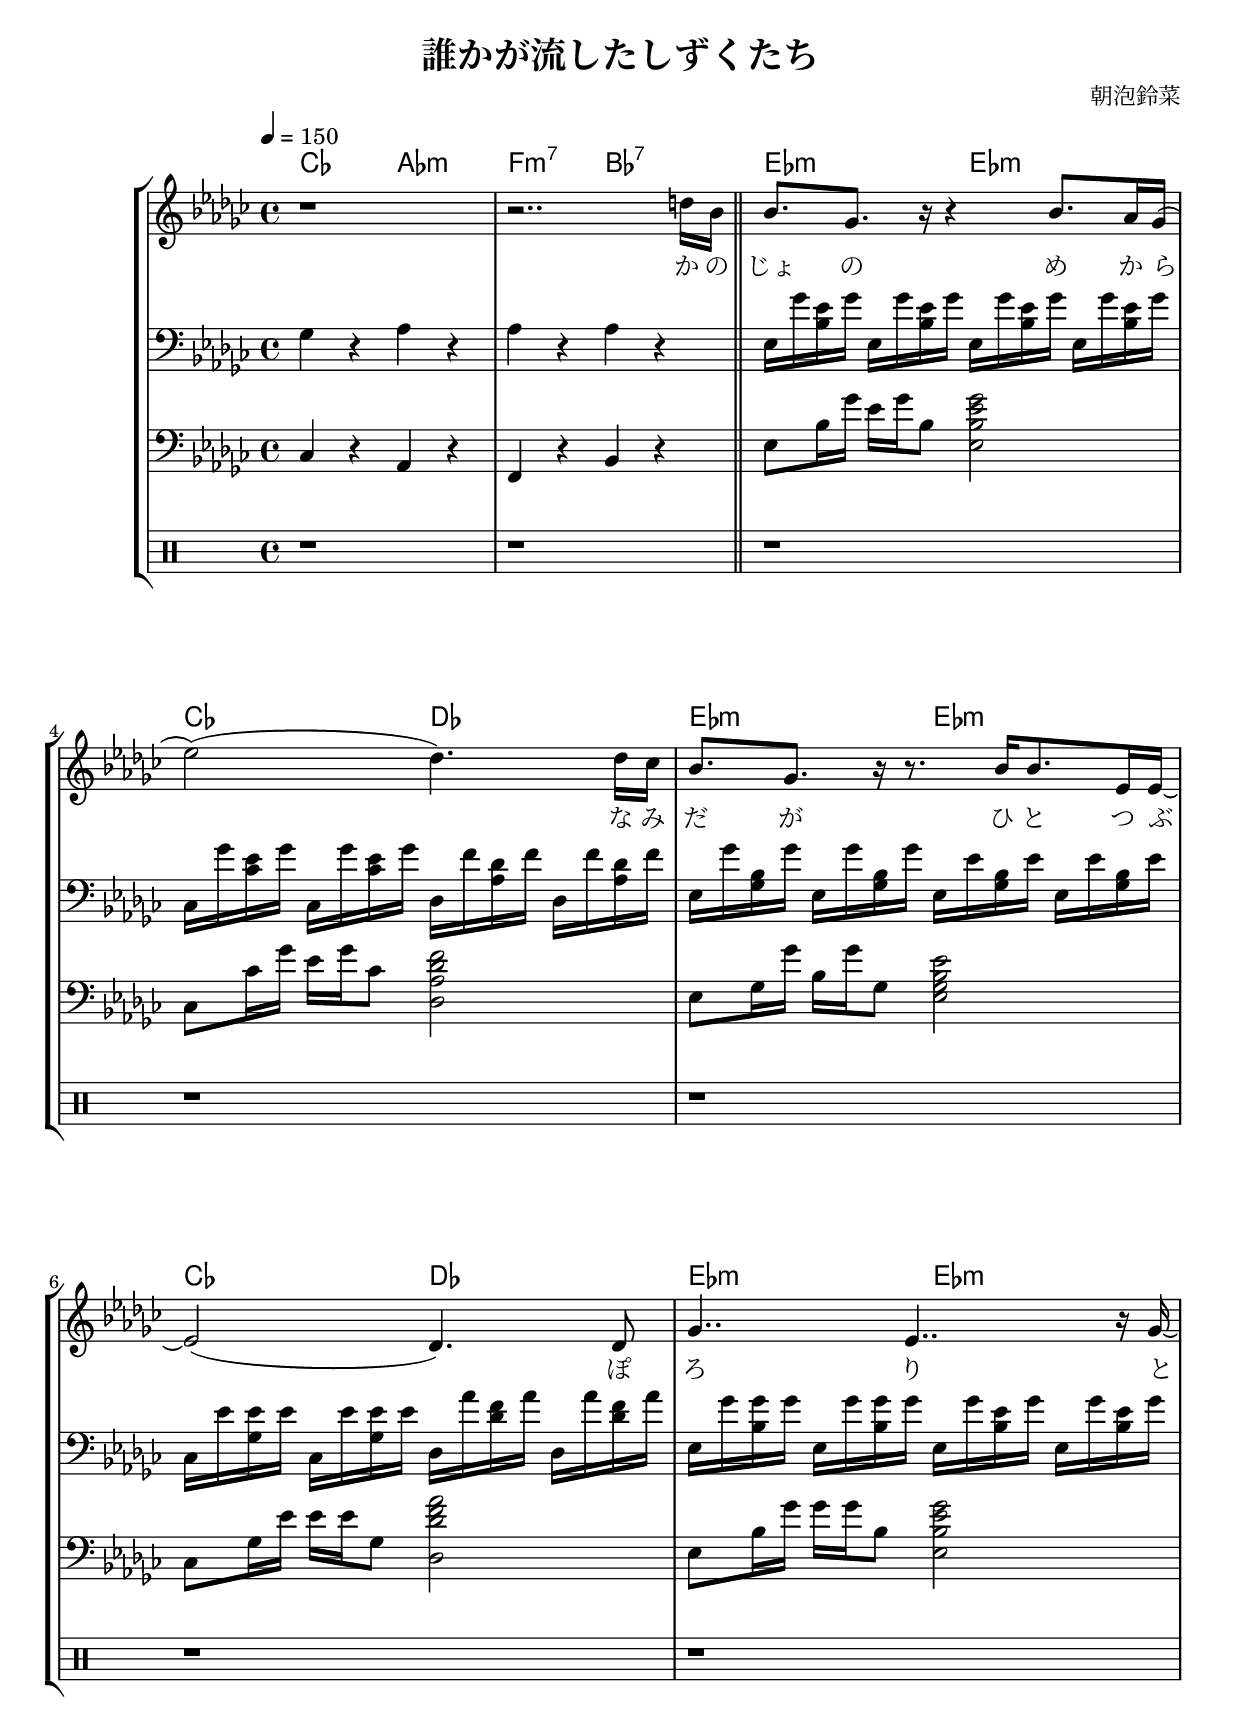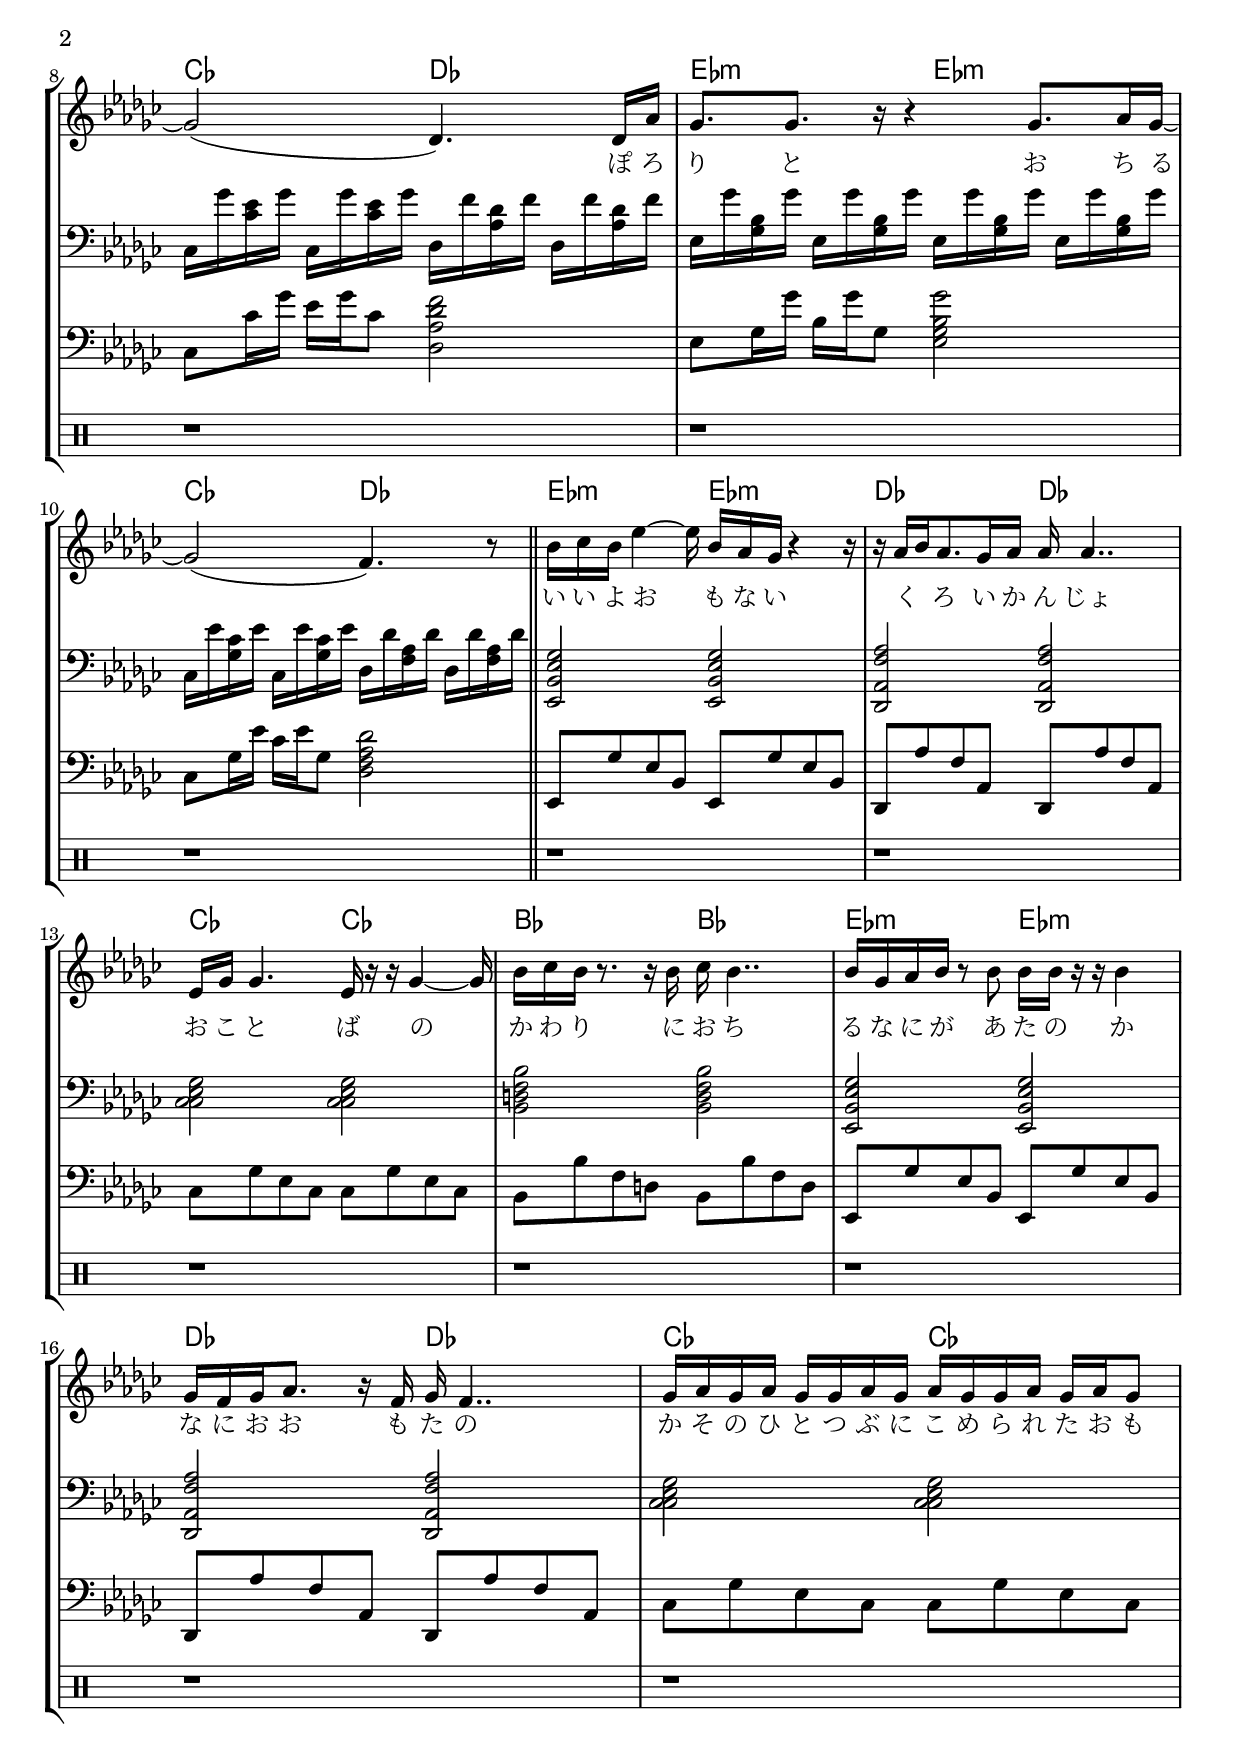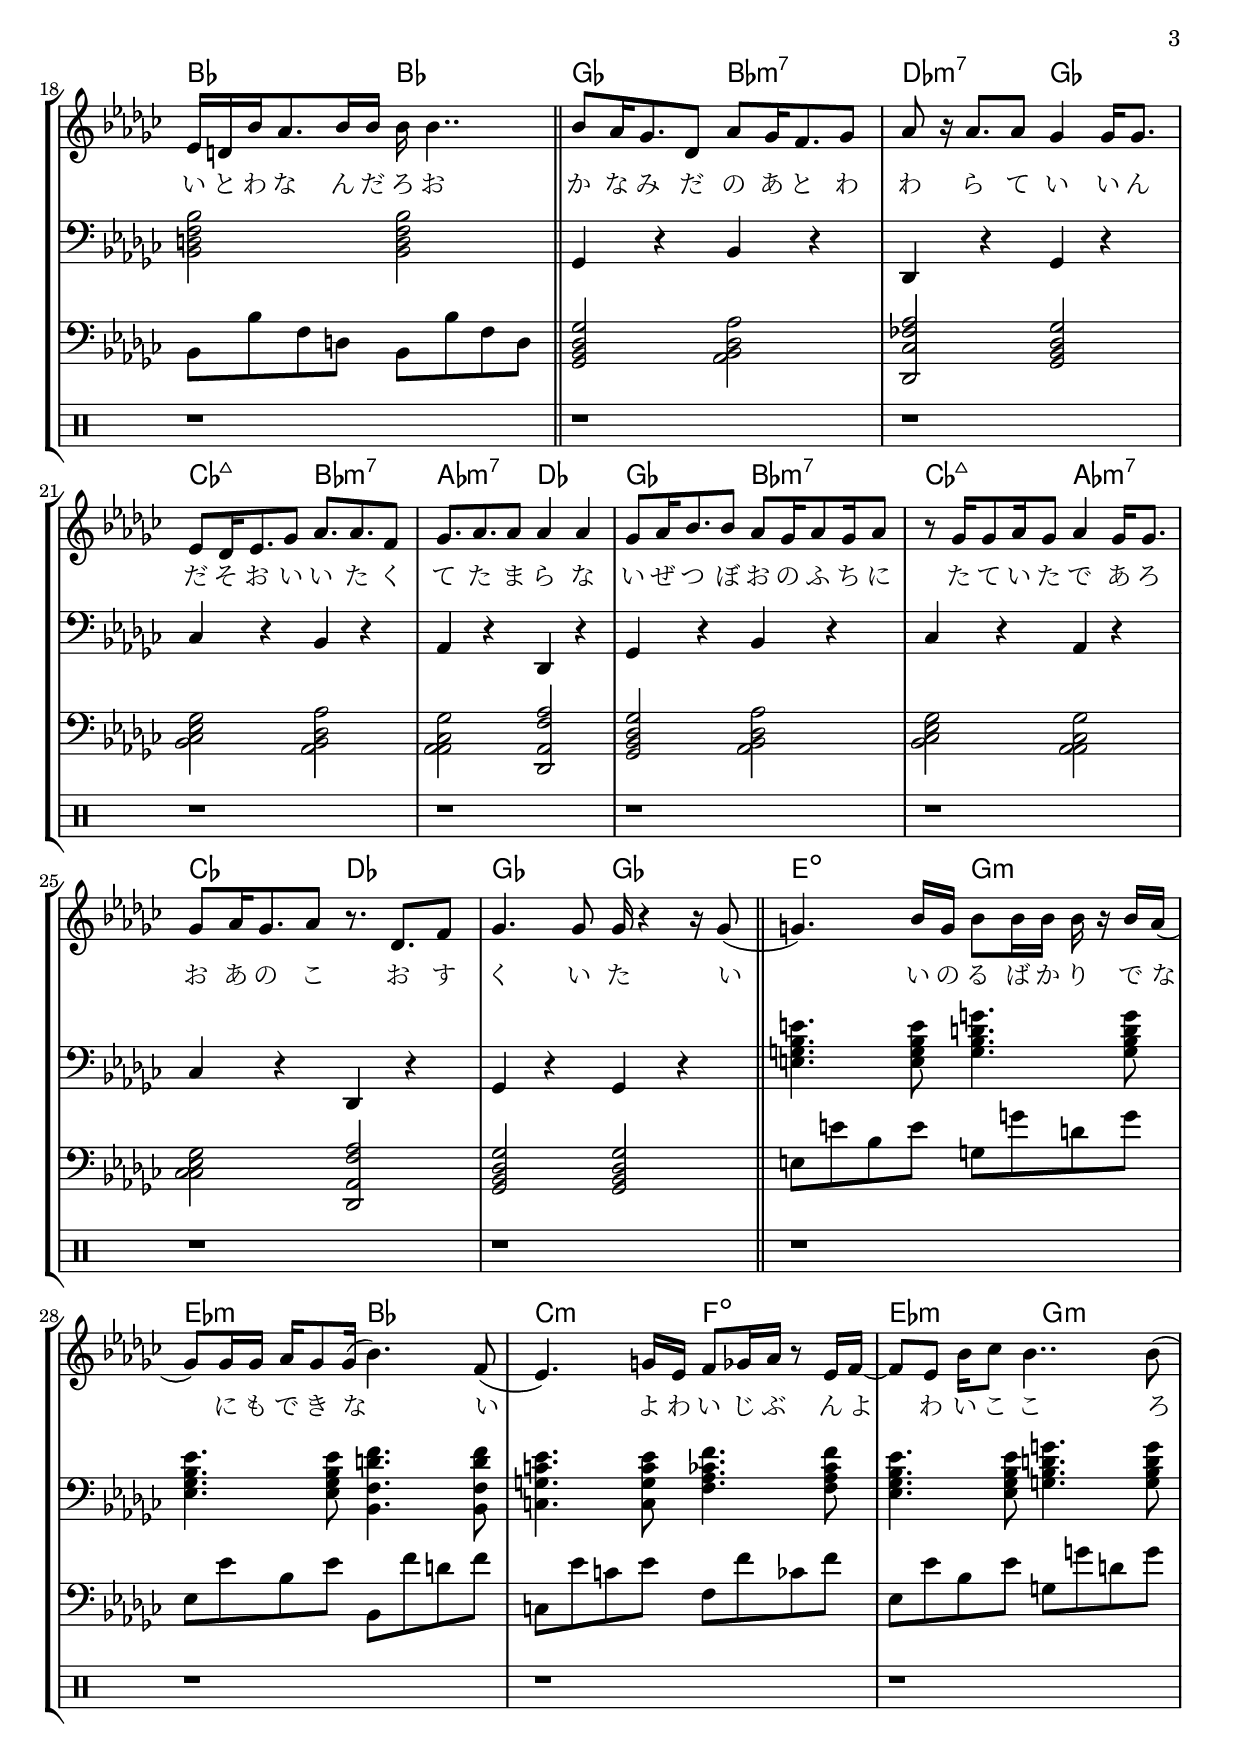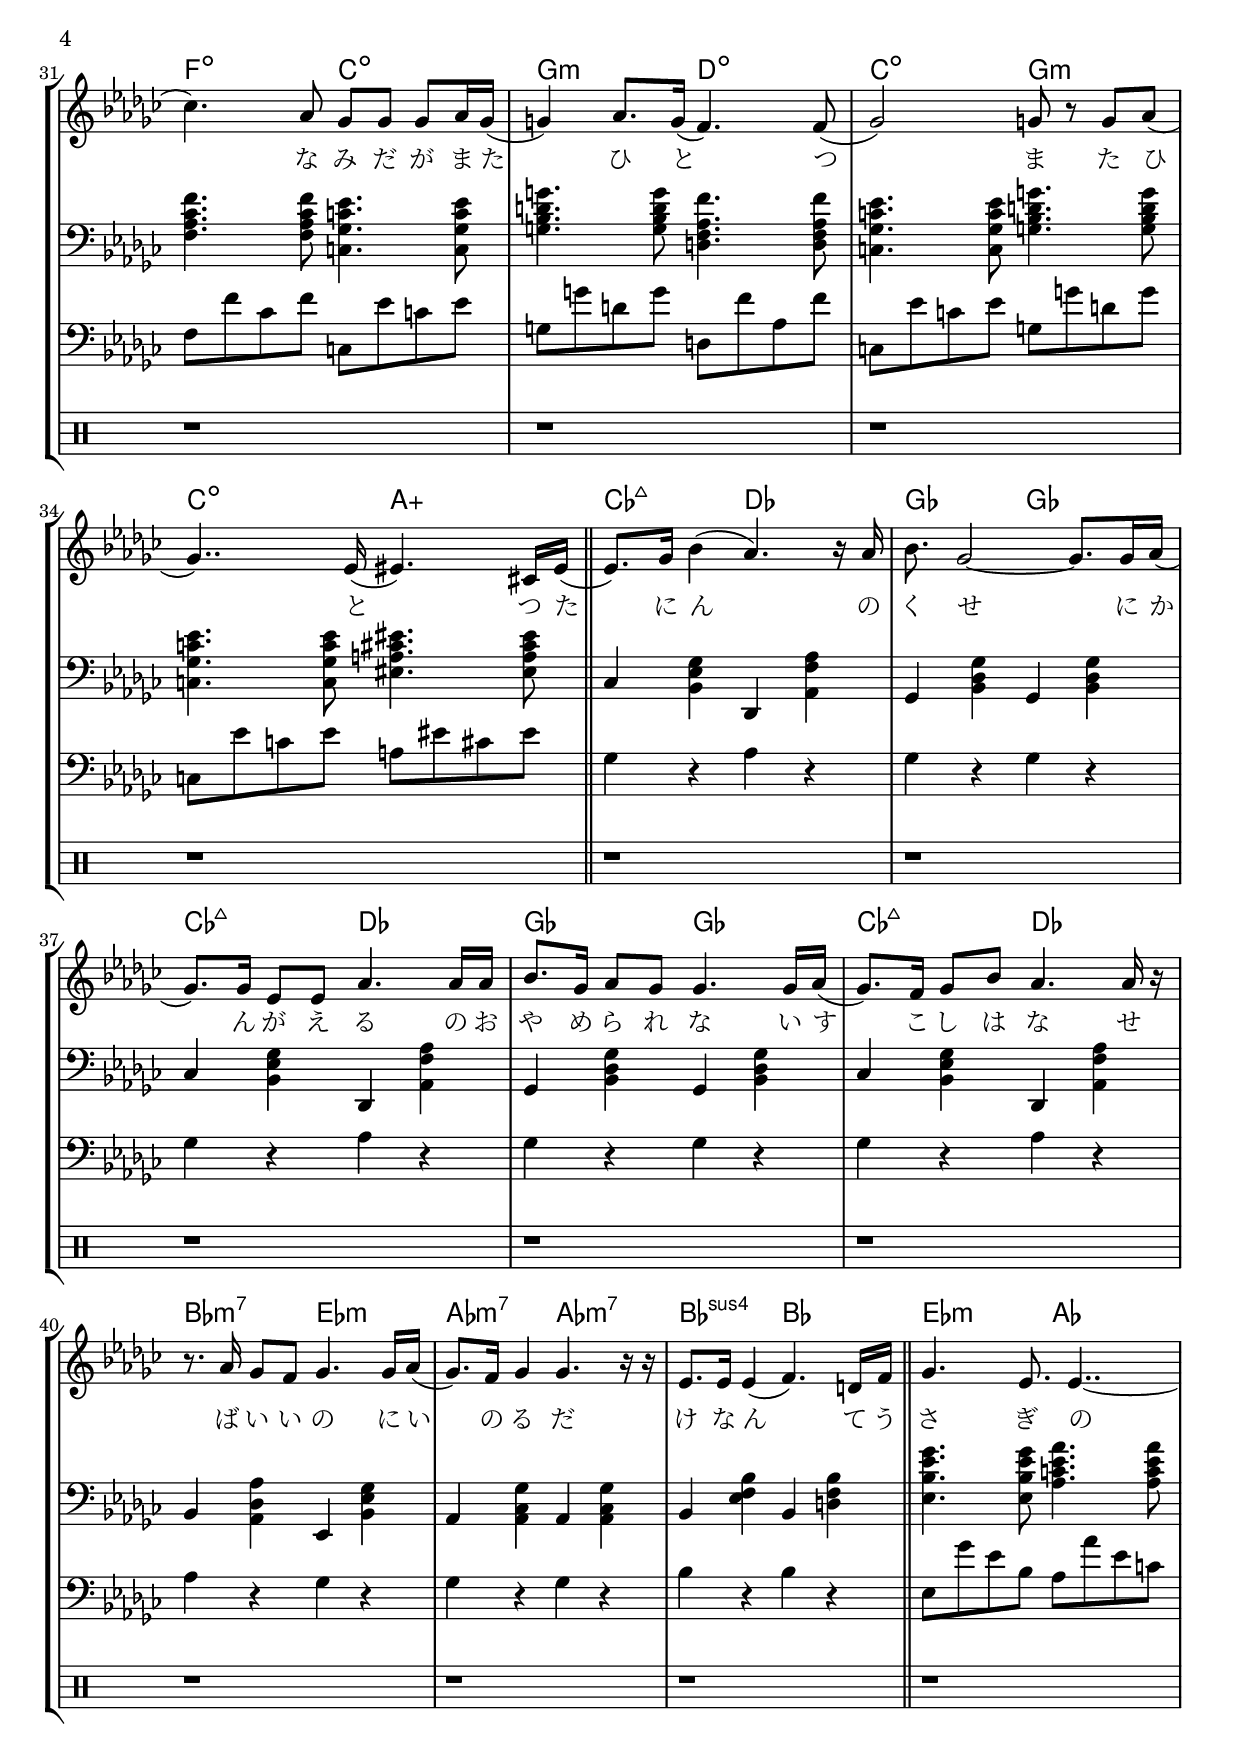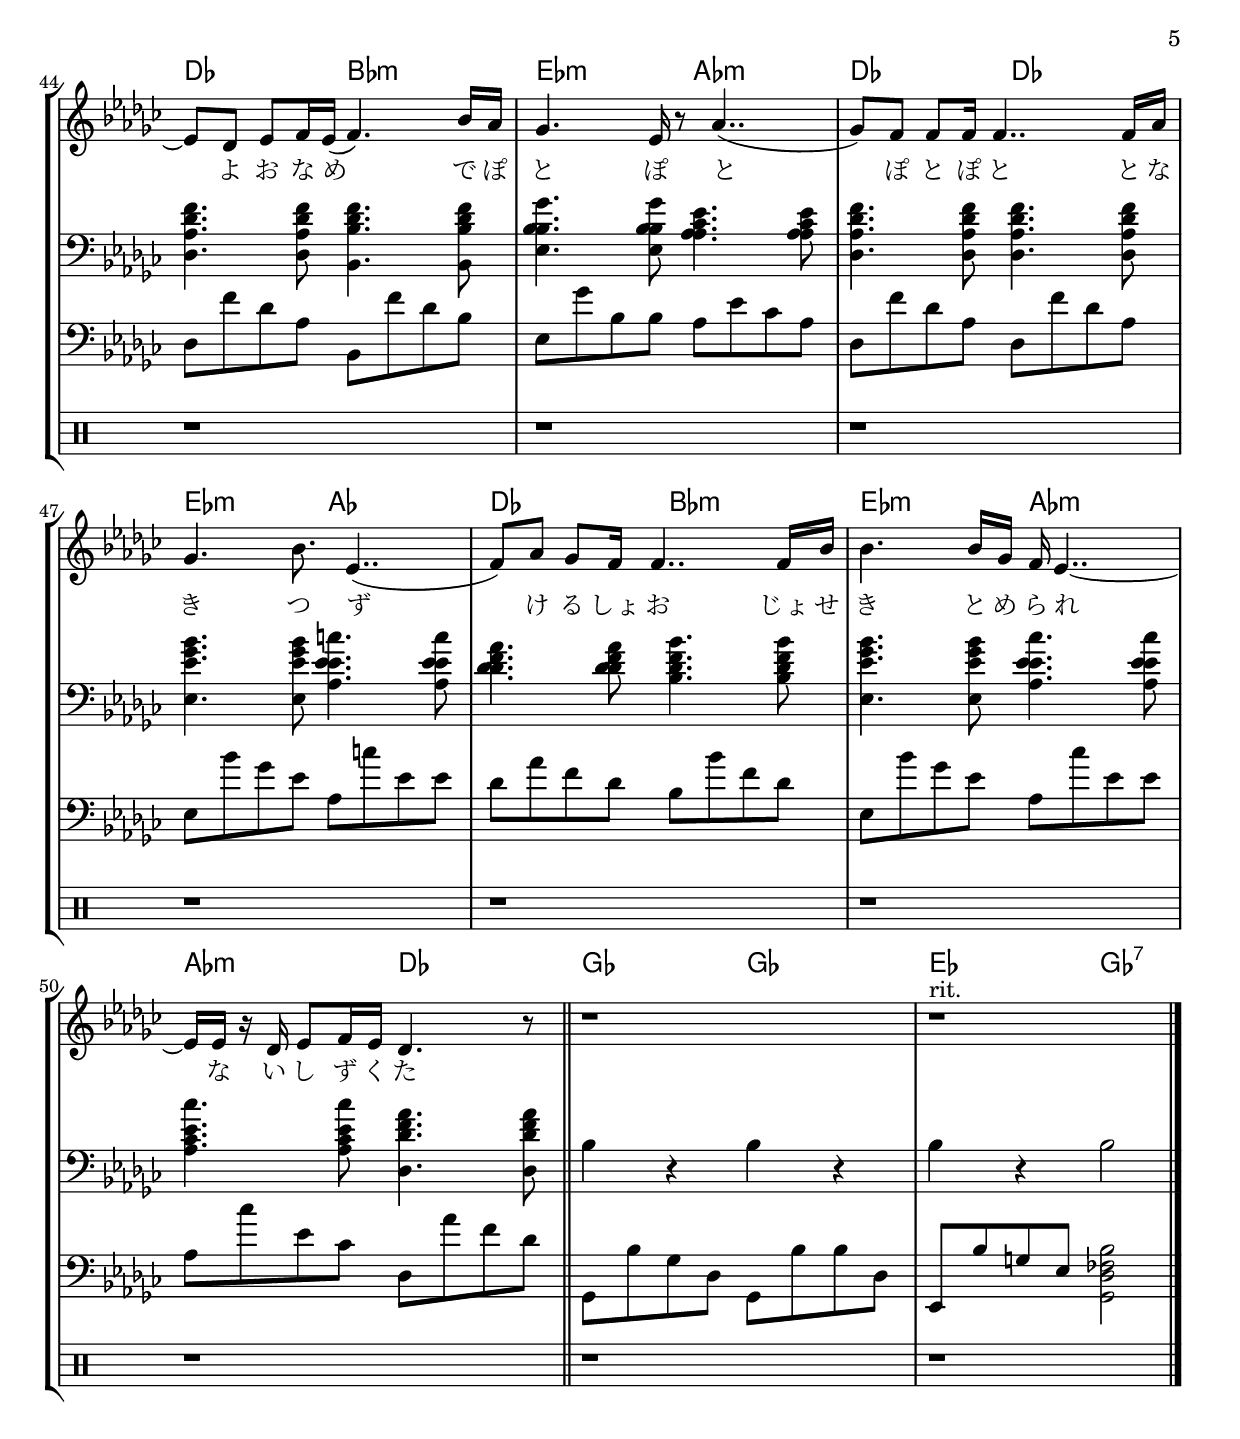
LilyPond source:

\version "2.12.1"

\header {
	title = \markup {誰かが流したしずくたち}
	composer = \markup \center-column {朝泡鈴菜}
}

harmony = \chordmode {
	ces2 as:m f:min7 bes:7 

	es:m es:m ces des es:m es:m ces des es:m es:m ces des es:m es:m ces des 

	es:m es:m des des ces ces bes bes es:m es:m des des ces ces bes bes 

	ges bes:min7 des:min7 ges ces:maj7 bes:min7 as:min7 des ges bes:min7 ces:maj7 as:min7 ces des ges ges 

	e:dim g:m es:m bes c:m f:dim es:m g:m f:dim c:dim g:m d:dim c:dim g:m c:dim a:aug 

	ces:maj7 des ges ges ces:maj7 des ges ges ces:maj7 des bes:min7 es:m as:min7 as:min7 bes:sus4 bes 

	es:m as des bes:m es:m as:m des des es:m as des bes:m es:m as:m as:m des 

	ges ges es ges:7 
}

melody = {
	\key ges \major
	\tempo 4 = 150
	r1 | r2.. 
	\set Staff.midiInstrument = #"fss0.29"
	d''16  bes'16 
	bes'8.  ges'8.  r16  r4  bes'8.  as'16  ges'16 
	(es''2)  (des''4.)  des''16  ces''16 
	bes'8.  ges'8.  r16  r8.  bes'16  bes'8.  es'16  es'16~ 
	es'2  (des'4.)  des'8 
	ges'4..  es'4..  r16  ges'16~ 
	ges'2  (des'4.)  des'16  as'16 
	ges'8.  ges'8.  r16  r4  ges'8.  as'16  ges'16~ 
	ges'2  (f'4.)  	r8 	\set Staff.midiInstrument = #"fss0.29"
	 bes'16  ces''16  bes'16  es''4~es''16  bes'16  as'16  ges'16  r4~r16 
	r16  as'16  bes'16  as'8.  ges'16  as'16  as'16  as'4.. 
	es'16  ges'16  ges'4.  es'16  r16  r16  ges'4~ges'16 
	bes'16  ces''16  bes'16  r8.  r16  bes'16  ces''16  bes'4.. 
	bes'16  ges'16  as'16  bes'16  r8  bes'8  bes'16  bes'16  r16  r16  bes'4 
	ges'16  f'16  ges'16  as'8.  r16  f'16  ges'16  f'4.. 
	ges'16  as'16  ges'16  as'16  ges'16  ges'16  as'16  ges'16  as'16  ges'16  ges'16  as'16  ges'16  as'16  ges'8 
	es'16  d'16  bes'16  as'8.  bes'16  bes'16  bes'16  bes'4..
	\set Staff.midiInstrument = #"fss0.29"
	 bes'8  as'16  ges'8.  des'8  as'8  ges'16  f'8.  ges'8 
	as'8  r16  as'8.  as'8  ges'4  ges'16  ges'8. 
	es'8  des'16  es'8.  ges'8  as'8.  as'8.  f'8 
	ges'8.  as'8.  as'8  as'4  as'4 
	ges'8  as'16  bes'8.  bes'8  as'8  ges'16  as'8  ges'16  as'8 
	r8  ges'16  ges'8  as'16  ges'8  as'4  ges'16  ges'8. 
	ges'8  as'16  ges'8.  as'8  r8.  des'8.  f'8 
	ges'4.  ges'8  ges'16  	r4~r16 	\set Staff.midiInstrument = #"fss0.29"
	ges'8 
	(g'4.)  bes'16  g'16  bes'8  bes'16  bes'16  bes'16  r16  bes'16  as'16 
	(ges'8)  ges'16  ges'16  as'16  ges'8  ges'16  (bes'4.)  f'8 
	(es'4.)  g'16  es'16  f'8  ges'16  as'16  r8  es'16  f'16~ 
	f'8  es'8  bes'16  ces''8  bes'4..  bes'8 
	(ces''4.)  as'8  ges'8  ges'8  ges'8  as'16  ges'16 
	(g'4)  as'8.  g'16  (f'4.)  f'8 
	(ges'2)  g'8  r8  g'8  as'8 
	(ges'4..)  es'16  (eis'4.)  	\set Staff.midiInstrument = #"fss0.29"
	cis'16  eis'16 
	(es'8.)  ges'16  bes'4  (as'4.)  r16  as'16 
	bes'8.  ges'2~ges'8.  ges'16  as'16 
	(ges'8.)  ges'16  es'8  es'8  as'4.  as'16  as'16 
	bes'8.  ges'16  as'8  ges'8  ges'4.  ges'16  as'16 
	(ges'8.)  f'16  ges'8  bes'8  as'4.  as'16  r16 
	r8.  as'16  ges'8  f'8  ges'4.  ges'16  as'16 
	(ges'8.)  f'16  ges'4  ges'4.  r16  r16 
	es'8.  es'16  es'4  (f'4.)  	\set Staff.midiInstrument = #"fss0.29"
	d'16  f'16 
	ges'4.  es'8.  es'4..~ 
	es'8  des'8  es'8  f'16  es'16  (f'4.)  bes'16  as'16 
	ges'4.  es'16  r8  as'4.. 
	(ges'8)  f'8  f'8  f'16  f'4..  f'16  as'16 
	ges'4.  bes'8.  es'4.. 
	(f'8)  as'8  ges'8  f'16  f'4..  f'16  bes'16 
	bes'4.  bes'16  ges'16  f'16  es'4..~ 
	es'16  es'16  r16  des'16  es'8  f'16  es'16  des'4.  	r8 	r1 | r1^"rit." \bar "|."
}

words = \lyricmode {
	
	か  の  じょ  の  め  か  ら  な  み  だ  が  ひ  と  つ  ぶ  ぽ  ろ  り  と  ぽ  ろ  り  と  お  ち  る  
	い  い  よ  お  も  な  い  く  ろ  い  か  ん  じょ  お  こ  と  ば  の  か  わ  り  に  お  ち  る  な  に  が  あ  た  の  か  な  に  お  お  も  た  の  か  そ  の  ひ  と  つ  ぶ  に  こ  め  ら  れ  た  お  も  い  と  わ  な  ん  だ  ろ  お  か  
	な  み  だ  の  あ  と  わ  わ  ら  て  い  い  ん  だ  そ  お  い  い  た  く  て  た  ま  ら  な  い  ぜ  つ  ぼ  お  の  ふ  ち  に  た  て  い  た  で  あ  ろ  お  あ  の  こ  お  す  く  い  た  い  
	い  の  る  ば  か  り  で  な  に  も  で  き  な  い  よ  わ  い  じ  ぶ  ん  よ  わ  い  こ  こ  ろ  な  み  だ  が  ま  た  ひ  と  つ  ま  た  ひ  と  つ  
	た  に  ん  の  く  せ  に  か  ん  が  え  る  の  お  や  め  ら  れ  な  い  す  こ  し  は  な  せ  ば  い  い  の  に  い  の  る  だ  け  な  ん  て  
	う  さ  ぎ  の  よ  お  な  め  で  ぽ  と  ぽ  と  ぽ  と  ぽ  と  と  な  き  つ  ず  け  る  しょ  お  じょ  せ  き  と  め  ら  れ  な  い  し  ず  く  た  ち  
	
}

tempochange = {
	\tempo 4 = 150
	r1 | r1 \bar "||"
	\tempo 4 = 150
	r1 | r1 | r1 | r1 | r1 | r1 | r1 | r1 \bar "||"
	\tempo 4 = 150
	r1 | r1 | r1 | r1 | r1 | r1 | r1 | r1 \bar "||"
	\tempo 4 = 150
	r1 | r1 | r1 | r1 | r1 | r1 | r1 | r1 \bar "||"
	\tempo 4 = 150
	r1 | r1 | r1 | r1 | r1 | r1 | r1 | r1 \bar "||"
	\tempo 4 = 150
	r1 | r1 | r1 | r1 | r1 | r1 | r1 | r1 \bar "||"
	\tempo 4 = 150
	r1 | r1 | r1 | r1 | r1 | r1 | r1 | r1 \bar "||"
	\tempo 4 = 150
	r1 | \tempo 4 = 112 r2 \tempo 4 = 100 r2 \bar "|."
}

mainacc = {
	\clef bass
	\set Staff.midiInstrument = #"Tubular Bells"
	\key ges \major
	\tempo 4 = 150
	ges4 r4
	as4 r4
	as4 r4
	as4 r4
	\bar "||"

	\set Staff.midiInstrument = #"Oboe"
	es16 ges' <bes es'> ges' es ges' <bes es'> ges'
	es16 ges' <bes es'> ges' es ges' <bes es'> ges'
	ces16 ges' <ces' es'> ges' ces ges' <ces' es'> ges'
	des16 f' <as des'> f' des f' <as des'> f'
	es16 ges' <ges bes> ges' es ges' <ges bes> ges'
	es16 es' <ges bes> es' es es' <ges bes> es'
	ces16 es' <ges es'> es' ces es' <ges es'> es'
	des16 as' <des' f'> as' des as' <des' f'> as'
	es16 ges' <bes ges'> ges' es ges' <bes ges'> ges'
	es16 ges' <bes es'> ges' es ges' <bes es'> ges'
	ces16 ges' <ces' es'> ges' ces ges' <ces' es'> ges'
	des16 f' <as des'> f' des f' <as des'> f'
	es16 ges' <ges bes> ges' es ges' <ges bes> ges'
	es16 ges' <ges bes> ges' es ges' <ges bes> ges'
	ces16 es' <ges ces'> es' ces es' <ges ces'> es'
	des16 des' <f as> des' des des' <f as> des'
	\bar "||"

	\set Staff.midiInstrument = #"Electric Piano 1"
	<es, bes, es ges>2
	<es, bes, es ges>2
	<des, as, f as>2
	<des, as, f as>2
	<ces ces es ges>2
	<ces ces es ges>2
	<bes, d f bes>2
	<bes, d f bes>2
	<es, bes, es ges>2
	<es, bes, es ges>2
	<des, as, f as>2
	<des, as, f as>2
	<ces ces es ges>2
	<ces ces es ges>2
	<bes, d f bes>2
	<bes, d f bes>2
	\bar "||"

	\set Staff.midiInstrument = #"Seashore"
	ges,4 r4
	bes,4 r4
	des,4 r4
	ges,4 r4
	ces4 r4
	bes,4 r4
	as,4 r4
	des,4 r4
	ges,4 r4
	bes,4 r4
	ces4 r4
	as,4 r4
	ces4 r4
	des,4 r4
	ges,4 r4
	ges,4 r4
	\bar "||"

	\set Staff.midiInstrument = #"Electric Piano 1"
	<e g bes e'>4. <e g bes e'>8
	<g bes d' g'>4. <g bes d' g'>8
	<es ges bes es'>4. <es ges bes es'>8
	<bes, f d' f'>4. <bes, f d' f'>8
	<c g c' es'>4. <c g c' es'>8
	<f as ces' f'>4. <f as ces' f'>8
	<es ges bes es'>4. <es ges bes es'>8
	<g bes d' g'>4. <g bes d' g'>8
	<f as ces' f'>4. <f as ces' f'>8
	<c ges c' es'>4. <c ges c' es'>8
	<g bes d' g'>4. <g bes d' g'>8
	<d f as f'>4. <d f as f'>8
	<c ges c' es'>4. <c ges c' es'>8
	<g bes d' g'>4. <g bes d' g'>8
	<c ges c' es'>4. <c ges c' es'>8
	<a eis cis' eis'>4. <a eis cis' eis'>8
	\bar "||"

	\set Staff.midiInstrument = #"Music box"
	ces4 <bes, es ges>4
	des,4 <as, f as>4
	ges,4 <bes, des ges>4
	ges,4 <bes, des ges>4
	ces4 <bes, es ges>4
	des,4 <as, f as>4
	ges,4 <bes, des ges>4
	ges,4 <bes, des ges>4
	ces4 <bes, es ges>4
	des,4 <as, f as>4
	bes,4 <as, des as>4
	es,4 <bes, es ges>4
	as,4 <as, ces ges>4
	as,4 <as, ces ges>4
	bes,4 <es f bes>4
	bes,4 <d f bes>4
	\bar "||"

	\set Staff.midiInstrument = #"Electric Piano 1"
	<es bes es' ges'>4. <es bes es' ges'>8
	<as c' es' as'>4. <as c' es' as'>8
	<des as des' f'>4. <des as des' f'>8
	<bes, bes des' f'>4. <bes, bes des' f'>8
	<es bes bes ges'>4. <es bes bes ges'>8
	<as as ces' es'>4. <as as ces' es'>8
	<des as des' f'>4. <des as des' f'>8
	<des as des' f'>4. <des as des' f'>8
	<es es' ges' bes'>4. <es es' ges' bes'>8
	<as es' es' c''>4. <as es' es' c''>8
	<des' des' f' as'>4. <des' des' f' as'>8
	<bes des' f' bes'>4. <bes des' f' bes'>8
	<es es' ges' bes'>4. <es es' ges' bes'>8
	<as es' es' ces''>4. <as es' es' ces''>8
	<as ces' es' ces''>4. <as ces' es' ces''>8
	<des des' f' as'>4. <des des' f' as'>8
	\bar "||"

	\set Staff.midiInstrument = #"Tubular Bells"
	bes4 r4
	bes4 r4
	bes4 r4
	bes2
	\bar "|."
}

subacc = {
	\clef bass
	\set Staff.midiInstrument = #"Seashore"
	\key ges \major
	\tempo 4 = 150
	ces4 r4
	as,4 r4
	f,4 r4
	bes,4 r4
	\bar "||"

	\set Staff.midiInstrument = #"Oboe"
	es8 bes16 ges' es' ges' bes8
	<es bes es' ges'>2
	ces8 ces'16 ges' es' ges' ces'8
	<des as des' f'>2
	es8 ges16 ges' bes ges' ges8
	<es ges bes es'>2
	ces8 ges16 es' es' es' ges8
	<des des' f' as'>2
	es8 bes16 ges' ges' ges' bes8
	<es bes es' ges'>2
	ces8 ces'16 ges' es' ges' ces'8
	<des as des' f'>2
	es8 ges16 ges' bes ges' ges8
	<es ges bes ges'>2
	ces8 ges16 es' ces' es' ges8
	<des f as des'>2
	\bar "||"

	\set Staff.midiInstrument = #"FX 3 (crystal)"
	es,8 ges es bes,
	es,8 ges es bes,
	des,8 as f as,
	des,8 as f as,
	ces8 ges es ces
	ces8 ges es ces
	bes,8 bes f d
	bes,8 bes f d
	es,8 ges es bes,
	es,8 ges es bes,
	des,8 as f as,
	des,8 as f as,
	ces8 ges es ces
	ces8 ges es ces
	bes,8 bes f d
	bes,8 bes f d
	\bar "||"

	\set Staff.midiInstrument = #"Electric Piano 1"
	<ges, bes, des ges>2
	<bes, as, des as>2
	<des, ces fes as>2
	<ges, bes, des ges>2
	<ces bes, es ges>2
	<bes, as, des as>2
	<as, as, ces ges>2
	<des, as, f as>2
	<ges, bes, des ges>2
	<bes, as, des as>2
	<ces bes, es ges>2
	<as, as, ces ges>2
	<ces ces es ges>2
	<des, as, f as>2
	<ges, bes, des ges>2
	<ges, bes, des ges>2
	\bar "||"

	\set Staff.midiInstrument = #"FX 3 (crystal)"
	e8 e' bes e'
	g8 g' d' g'
	es8 es' bes es'
	bes,8 f' d' f'
	c8 es' c' es'
	f8 f' ces' f'
	es8 es' bes es'
	g8 g' d' g'
	f8 f' ces' f'
	c8 es' c' es'
	g8 g' d' g'
	d8 f' as f'
	c8 es' c' es'
	g8 g' d' g'
	c8 es' c' es'
	a8 eis' cis' eis'
	\bar "||"

	\set Staff.midiInstrument = #"Electric Piano 1"
	ges4 r4
	as4 r4
	ges4 r4
	ges4 r4
	ges4 r4
	as4 r4
	ges4 r4
	ges4 r4
	ges4 r4
	as4 r4
	as4 r4
	ges4 r4
	ges4 r4
	ges4 r4
	bes4 r4
	bes4 r4
	\bar "||"

	\set Staff.midiInstrument = #"FX 3 (crystal)"
	es8 ges' es' bes
	as8 as' es' c'
	des8 f' des' as
	bes,8 f' des' bes
	es8 ges' bes bes
	as8 es' ces' as
	des8 f' des' as
	des8 f' des' as
	es8 bes' ges' es'
	as8 c'' es' es'
	des'8 as' f' des'
	bes8 bes' f' des'
	es8 bes' ges' es'
	as8 ces'' es' es'
	as8 ces'' es' ces'
	des8 as' f' des'
	\bar "||"

	\set Staff.midiInstrument = #"Breath Noise"
	ges,8 bes ges des
	ges,8 bes bes des
	es,8 bes g es
	<ges, des fes bes>2
	\bar "|."
}

percA = {
	\drummode {
	r1 |r1 \bar "||"
	r1 |r1 |r1 |r1 |r1 |r1 |r1 |r1 \bar "||"
	r1 |r1 |r1 |r1 |r1 |r1 |r1 |r1 \bar "||"
	r1 |r1 |r1 |r1 |r1 |r1 |r1 |r1 \bar "||"
	r1 |r1 |r1 |r1 |r1 |r1 |r1 |r1 \bar "||"
	r1 |r1 |r1 |r1 |r1 |r1 |r1 |r1 \bar "||"
	r1 |r1 |r1 |r1 |r1 |r1 |r1 |r1 \bar "||"
	r1 |r1 \bar "|."
	}
}

percB = {
	\drummode {
	r1 |r1 \bar "||"
	r1 |r1 |r1 |r1 |r1 |r1 |r1 |r1 \bar "||"
	r1 |r1 |r1 |r1 |r1 |r1 |r1 |r1 \bar "||"
	r1 |r1 |r1 |r1 |r1 |r1 |r1 |r1 \bar "||"
	r1 |r1 |r1 |r1 |r1 |r1 |r1 |r1 \bar "||"
	r1 |r1 |r1 |r1 |r1 |r1 |r1 |r1 \bar "||"
	r1 |r1 |r1 |r1 |r1 |r1 |r1 |r1 \bar "||"
	r1 |r1 \bar "|."
	}
}

percC = {
	\drummode {
	r1 |r1 \bar "||"
	r1 |r1 |r1 |r1 |r1 |r1 |r1 |r1 \bar "||"
	r1 |r1 |r1 |r1 |r1 |r1 |r1 |r1 \bar "||"
	r1 |r1 |r1 |r1 |r1 |r1 |r1 |r1 \bar "||"
	r1 |r1 |r1 |r1 |r1 |r1 |r1 |r1 \bar "||"
	r1 |r1 |r1 |r1 |r1 |r1 |r1 |r1 \bar "||"
	r1 |r1 |r1 |r1 |r1 |r1 |r1 |r1 \bar "||"
	r1 |r1 \bar "|."
	}
}

percD = {
	\drummode {
	r1 |r1 \bar "||"
	r1 |r1 |r1 |r1 |r1 |r1 |r1 |r1 \bar "||"
	r1 |r1 |r1 |r1 |r1 |r1 |r1 |r1 \bar "||"
	r1 |r1 |r1 |r1 |r1 |r1 |r1 |r1 \bar "||"
	r1 |r1 |r1 |r1 |r1 |r1 |r1 |r1 \bar "||"
	r1 |r1 |r1 |r1 |r1 |r1 |r1 |r1 \bar "||"
	r1 |r1 |r1 |r1 |r1 |r1 |r1 |r1 \bar "||"
	r1 |r1 \bar "|."
	}
}

percE = {
	\drummode {
	r1 |r1 \bar "||"
	r1 |r1 |r1 |r1 |r1 |r1 |r1 |r1 \bar "||"
	r1 |r1 |r1 |r1 |r1 |r1 |r1 |r1 \bar "||"
	r1 |r1 |r1 |r1 |r1 |r1 |r1 |r1 \bar "||"
	r1 |r1 |r1 |r1 |r1 |r1 |r1 |r1 \bar "||"
	r1 |r1 |r1 |r1 |r1 |r1 |r1 |r1 \bar "||"
	r1 |r1 |r1 |r1 |r1 |r1 |r1 |r1 \bar "||"
	r1 |r1 \bar "|."
	}
}

\score {
	<<
		\new StaffGroup <<
			\new ChordNames {\harmony}
			\new Voice = "melody" {\melody}
			\new Lyrics \lyricsto "melody" \words
			\new Staff = "mainacc" {\mainacc}
			\new Staff = "subacc" {\subacc}
			\new DrumStaff <<
				\new DrumVoice {\percA}
				\new DrumVoice {\percB}
				\new DrumVoice {\percC}
				\new DrumVoice {\percD}
				\new DrumVoice {\percE}
			>>
		>>
	>>
	\layout { }
}
